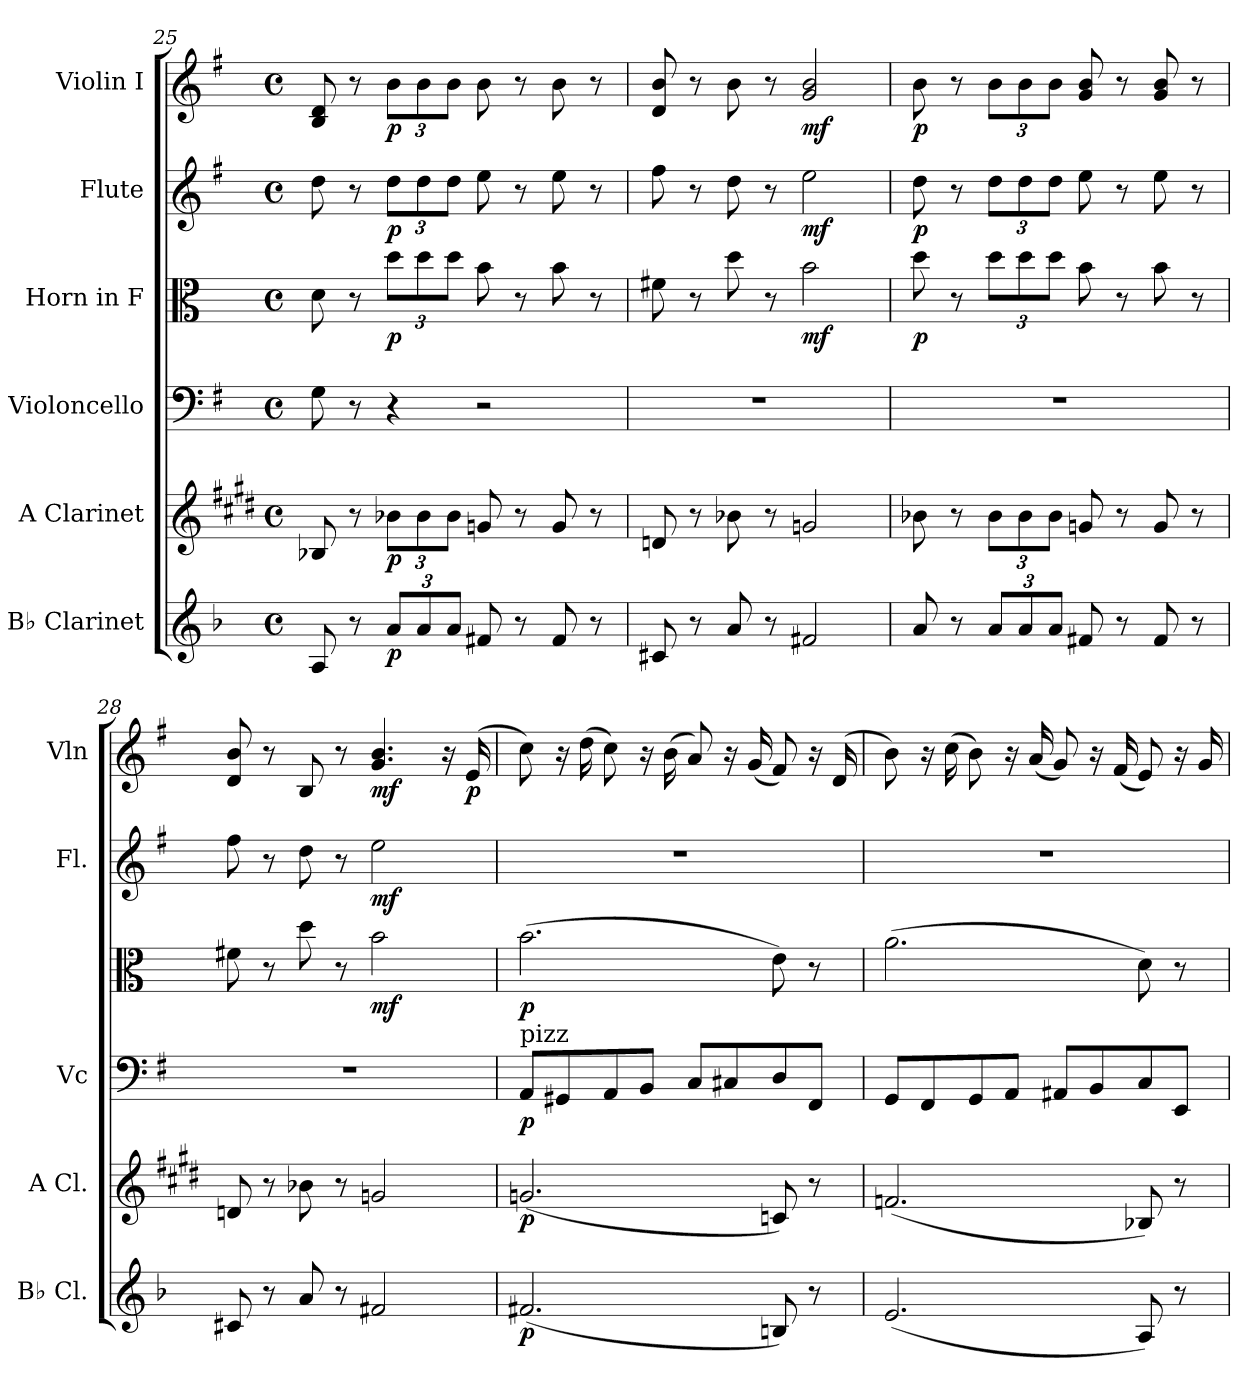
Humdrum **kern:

**kern	**dynam	**kern	**dynam	**kern	**dynam	**kern	**dynam	**kern	**dynam	**kern	**dynam
*part6	*part6	*part5	*part5	*part4	*part4	*part3	*part3	*part2	*part2	*part1	*part1
*staff6	*staff6	*staff5	*staff5	*staff4	*staff4	*staff3	*staff3	*staff2	*staff2	*staff1	*staff1
*I"B♭ Clarinet	*	*I"A Clarinet	*	*I"Violoncello	*	*I"Horn in F	*	*I"Flute	*	*I"Violin I	*
*I'B♭ Cl.	*	*I'A Cl.	*	*I'Vc	*	*	*	*I'Fl.	*	*I'Vln	*
*clefG2	*	*clefG2	*	*clefF4	*	*clefC3	*	*clefG2	*	*clefG2	*
*ITrd1c2	*	*ITrd2c3	*	*	*	*ITrd4c7	*	*	*	*	*
*k[b-e-a-]	*	*k[f#c#g#d#a#e#b#]	*	*k[f#]	*	*k[b-]	*	*k[f#]	*	*k[f#]	*
*M4/4	*	*M4/4	*	*M4/4	*	*M4/4	*	*M4/4	*	*M4/4	*
*met(c)	*	*met(c)	*	*met(c)	*	*met(c)	*	*met(c)	*	*met(c)	*
=25	=25	=25	=25	=25	=25	=25	=25	=25	=25	=25	=25
8Gi/	.	8Gni/	.	8Gi\	.	8Gi\	.	8ddi\	.	8Bi/ 8di/	.
8r	.	8r	.	8r	.	8r	.	8r	.	8r	.
*Xbrackettup	*	*Xbrackettup	*	*	*	*Xbrackettup	*	*Xbrackettup	*	*Xbrackettup	*
!	!LO:DY:b	!	!LO:DY:b	!	!	!	!LO:DY:b	!	!LO:DY:b	!	!LO:DY:b
12gi/L	p	12gni\L	p	4r	.	12gi\L	p	12ddi\L	p	12bi\L	p
12gi/	.	12gi\	.	.	.	12gi\	.	12ddi\	.	12bi\	.
12gi/J	.	12gi\J	.	.	.	12gi\J	.	12ddi\J	.	12bi\J	.
8eni/	.	8eni/	.	2r	.	8ei\	.	8eei\	.	8bi\	.
8r	.	8r	.	.	.	8r	.	8r	.	8r	.
8ei/	.	8ei/	.	.	.	8ei\	.	8eei\	.	8bi\	.
8r	.	8r	.	.	.	8r	.	8r	.	8r	.
=26	=26	=26	=26	=26	=26	=26	=26	=26	=26	=26	=26
8Bni/	.	8Bni/	.	1r	.	8Bni\	.	8ff#i\	.	8di/ 8bi/	.
8r	.	8r	.	.	.	8r	.	8r	.	8r	.
8gi/	.	8gni\	.	.	.	8gi\	.	8ddi\	.	8bi\	.
8r	.	8r	.	.	.	8r	.	8r	.	8r	.
!	!	!	!	!	!	!	!LO:DY:b	!	!LO:DY:b	!	!LO:DY:b
2eni/	.	2eni/	.	.	.	2ei\	mf	2eei\	mf	2gi/ 2bi/	mf
=27	=27	=27	=27	=27	=27	=27	=27	=27	=27	=27	=27
!	!	!	!	!	!	!	!LO:DY:b	!	!LO:DY:b	!	!LO:DY:b
8gi/	.	8gni\	.	1r	.	8gi\	p	8ddi\	p	8bi\	p
8r	.	8r	.	.	.	8r	.	8r	.	8r	.
12gi/L	.	12gi\L	.	.	.	12gi\L	.	12ddi\L	.	12bi\L	.
12gi/	.	12gi\	.	.	.	12gi\	.	12ddi\	.	12bi\	.
12gi/J	.	12gi\J	.	.	.	12gi\J	.	12ddi\J	.	12bi\J	.
8eni/	.	8eni/	.	.	.	8ei\	.	8eei\	.	8gi/ 8bi/	.
8r	.	8r	.	.	.	8r	.	8r	.	8r	.
8ei/	.	8ei/	.	.	.	8ei\	.	8eei\	.	8gi/ 8bi/	.
8r	.	8r	.	.	.	8r	.	8r	.	8r	.
=28	=28	=28	=28	=28	=28	=28	=28	=28	=28	=28	=28
8Bni/	.	8Bni/	.	1r	.	8Bni\	.	8ff#i\	.	8di/ 8bi/	.
8r	.	8r	.	.	.	8r	.	8r	.	8r	.
8gi/	.	8gni\	.	.	.	8gi\	.	8ddi\	.	8Bi/	.
8r	.	8r	.	.	.	8r	.	8r	.	8r	.
!	!	!	!	!	!	!	!LO:DY:b	!	!LO:DY:b	!	!LO:DY:b
2eni/	.	2eni/	.	.	.	2ei\	mf	2eei\	mf	4.gi/ 4.bi/	mf
.	.	.	.	.	.	.	.	.	.	16r	.
!	!	!	!	!	!	!	!	!	!	!	!LO:DY:b
.	.	.	.	.	.	.	.	.	.	(16ei/	p
=29	=29	=29	=29	=29	=29	=29	=29	=29	=29	=29	=29
!	!	!	!	!LO:TX:a:t=pizz	!	!	!	!	!	!	!
!	!LO:DY:b	!	!LO:DY:b	!	!LO:DY:b	!	!LO:DY:b	!	!	!	!
(2.eni/	p	(2.eni/	p	8AAi/L	p	(2.ei\	p	1r	.	8cci\)	.
.	.	.	.	8GG#X/	.	.	.	.	.	16r	.
.	.	.	.	.	.	.	.	.	.	(16dd\	.
.	.	.	.	8AAi/	.	.	.	.	.	8cci\)	.
.	.	.	.	8BB/J	.	.	.	.	.	16r	.
.	.	.	.	.	.	.	.	.	.	(16b\	.
.	.	.	.	8Ci/L	.	.	.	.	.	8ai/)	.
.	.	.	.	8C#X/	.	.	.	.	.	16r	.
.	.	.	.	.	.	.	.	.	.	(16g/	.
8Ani/)	.	8Ani/)	.	8Di/	.	8Ai\)	.	.	.	8f#i/)	.
8r	.	8r	.	8FF#i/J	.	8r	.	.	.	16r	.
.	.	.	.	.	.	.	.	.	.	(16di/	.
=30	=30	=30	=30	=30	=30	=30	=30	=30	=30	=30	=30
(2.di/	.	(2.dni/	.	8GGi/L	.	(2.di\	.	1r	.	8bi\)	.
.	.	.	.	8FF#/	.	.	.	.	.	16r	.
.	.	.	.	.	.	.	.	.	.	(16cc\	.
.	.	.	.	8GGi/	.	.	.	.	.	8bi\)	.
.	.	.	.	8AA/J	.	.	.	.	.	16r	.
.	.	.	.	.	.	.	.	.	.	(16a/	.
.	.	.	.	8AA#X/L	.	.	.	.	.	8gi/)	.
.	.	.	.	8BBi/	.	.	.	.	.	16r	.
.	.	.	.	.	.	.	.	.	.	(16f#/	.
8Gi/)	.	8Gni/)	.	8Ci/	.	8Gi\)	.	.	.	8ei/)	.
8r	.	8r	.	8EEi/J	.	8r	.	.	.	16r	.
.	.	.	.	.	.	.	.	.	.	16gi/	.
=	=	=	=	=	=	=	=	=	=	=	=
*-	*-	*-	*-	*-	*-	*-	*-	*-	*-	*-	*-
